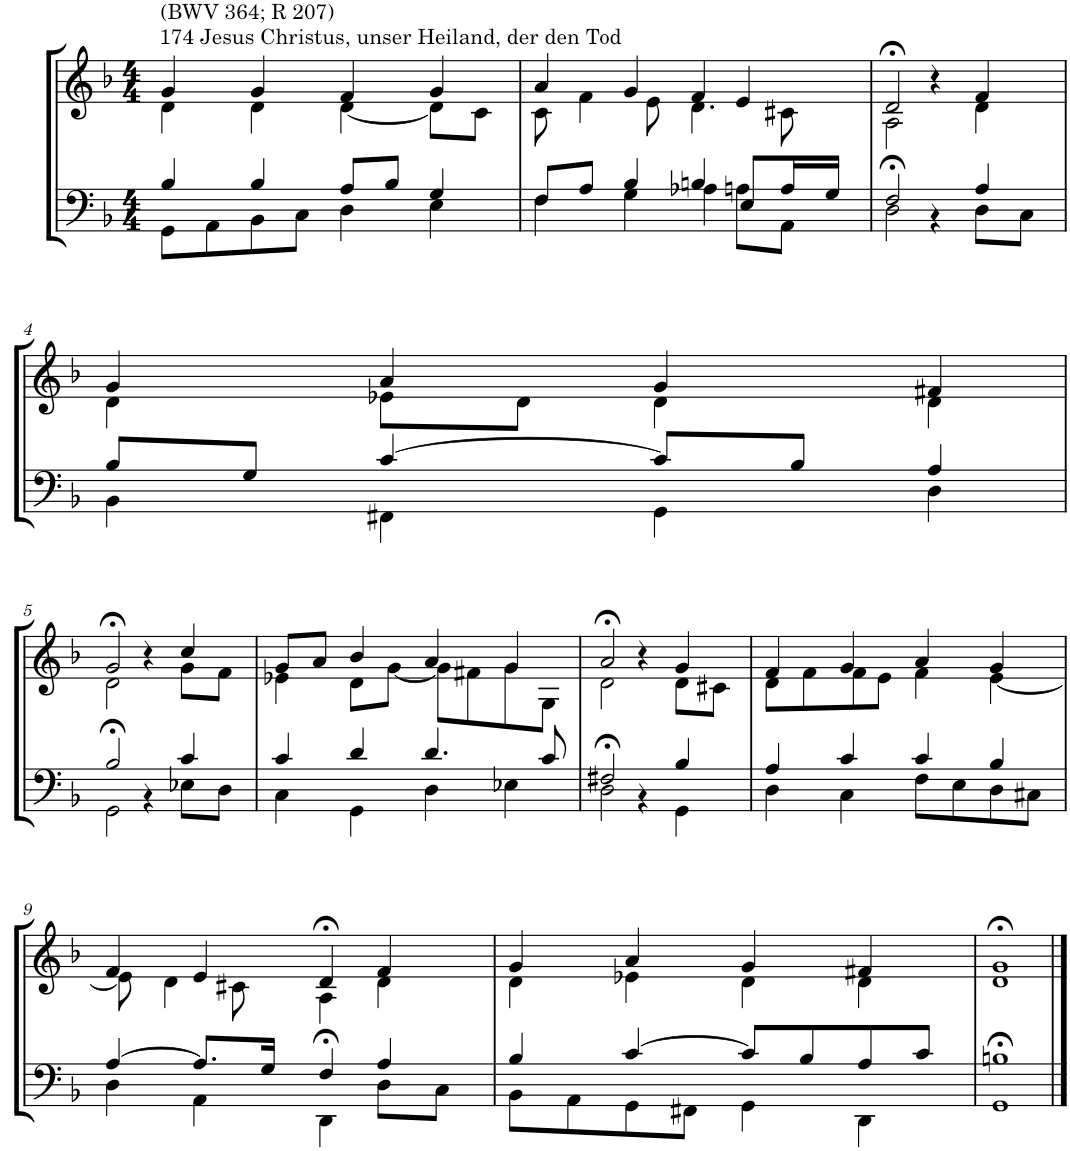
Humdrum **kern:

**kern	**kern
*part2	*part1
*staff2	*staff1
*I"Tenor/Baß	*I"Sopran/Alt
*clefF4	*clefG2
*k[b-]	*k[b-]
*M4/4	*M4/4
=1	=1
*^	*^
!	!	!LO:TX:a:t=174 Jesus Christus, unser Heiland, der den Tod	!
!	!	!LO:TX:a:t=(BWV 364; R 207)	!
4B-/	8GG\L	4g/	4d\
.	8AA\	.	.
4B-/	8BB-\	4g/	4d\
.	8C\J	.	.
8A/L	4D\	4f/	[4d\
8B-/J	.	.	.
4G/	4E\	4g/	8d\L]
.	.	.	8c\J
=2	=2	=2	=2
8F/L	4F\	4a/	8c\
8A/J	.	.	4f\
4B-/	4G\	4g/	.
.	.	.	8e\
4Bn/	4A-X\	4f/	4.d\
8E/L	8An\L	4e/	.
16A/L	8AA\J	.	8c#X\
16G/JJ	.	.	.
=3	=3	=3	=3
2F/	2D>\	2d>/	2A\
4ryy	4r	4r	4ryy
4A/	8D\L	4f/	4d\
.	8C\J	.	.
!!LO:LB:g=z	!!
=4	=4	=4	=4
8B-/L	4BB-\	4g/	4d\
8G/J	.	.	.
[4c/	4FF#X\	4a/	8e-X\L
.	.	.	8d\J
8c/L]	4GG\	4g/	4d\
8B-/J	.	.	.
4A/	4D\	4f#X/	4d\
!!LO:LB:g=z	!!
=5	=5	=5	=5
2B-/	2GG>\	2g>/	2d\
4ryy	4r	4r	4ryy
4c/	8E-X\L	4cc/	8g\L
.	8D\J	.	8f\J
=6	=6	=6	=6
4c/	4C\	8g/L	4e-X\
.	.	8a/J	.
4d/	4GG\	4b-/	8d\L
.	.	.	[8g\J
4.d/	4D\	4a/	8g\L]
.	.	.	8f#X\
.	4E-X\	4g/	8g\
8c/	.	.	8G\J
=7	=7	=7	=7
2F#X/	2D>\	2a>/	2d\
4ryy	4r	4r	4ryy
4B-/	4GG\	4g/	8d\L
.	.	.	8c#X\J
=8	=8	=8	=8
4A/	4D\	4f/	8d\L
.	.	.	8f\
4c/	4C\	4g/	8f\
.	.	.	8e\J
4c/	8F\L	4a/	4f\
.	8E\	.	.
4B-/	8D\	4g/	[4e\
.	8C#X\J	.	.
!!LO:LB:g=z	!!
=9	=9	=9	=9
[4A/	4D\	4f/	8e\]
.	.	.	4d\
8.A/L]	4AA\	4e/	.
.	.	.	8c#X\
16G/Jk	.	.	.
4F/	4DD>\	4d>/	4A\
4A/	8D\L	4f/	4d\
.	8C\J	.	.
=10	=10	=10	=10
4B-/	8BB-\L	4g/	4d\
.	8AA\	.	.
[4c/	8GG\	4a/	4e-X\
.	8FF#X\J	.	.
8c/L]	4GG\	4g/	4d\
8B-/	.	.	.
8A/	4DD\	4f#X/	4d\
8c/J	.	.	.
=11	=11	=11	=11
1Bn	1GG>	1g>	1d
*v	*v	*	*
*	*v	*v
==	==
*-	*-
